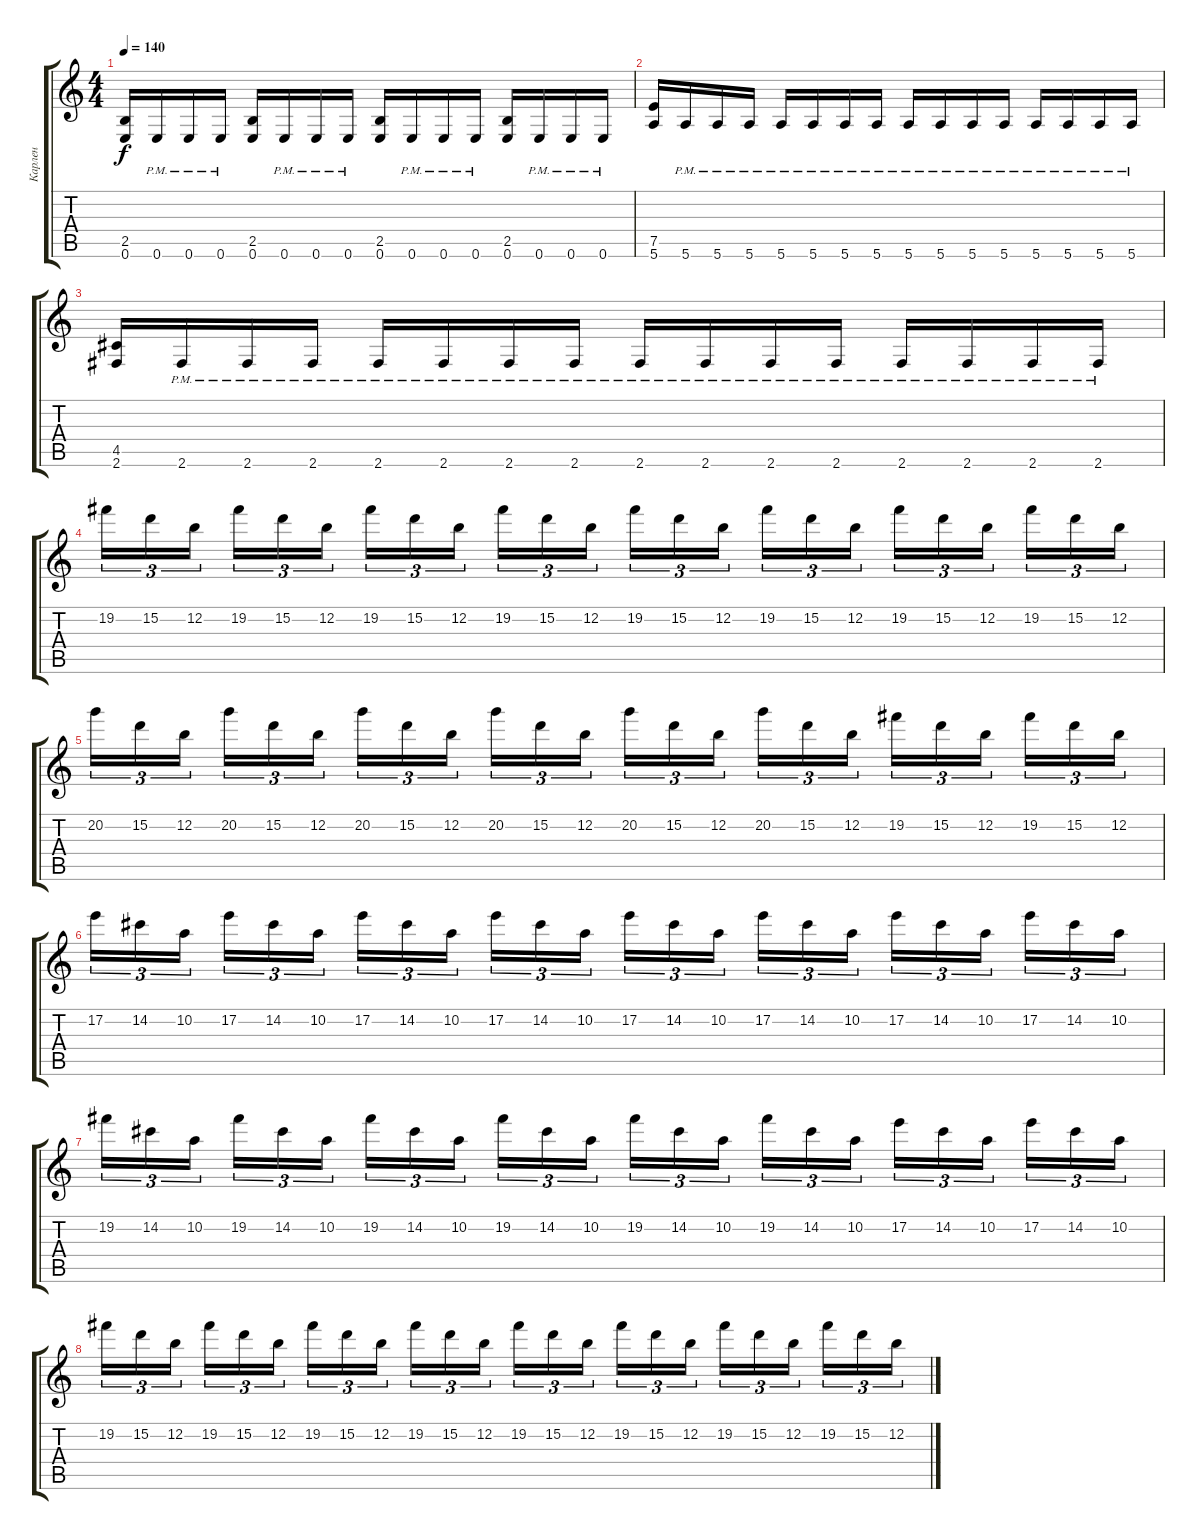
\track ("Карлен" "Карлен") {instrument distortionguitar}
\staff {score tabs}
\tuning (E4 B3 G3 D3 A2 E2) {hide}
\ts (4 4)
\tempo 140
\clef g2
\ks c
(2.5 0.6).16{dy f} 0.6{pm}.16 0.6{pm}.16 0.6{pm}.16 (2.5 0.6).16 0.6{pm}.16 0.6{pm}.16 0.6{pm}.16 (2.5 0.6).16 0.6{pm}.16 0.6{pm}.16 0.6{pm}.16 (2.5 0.6).16 0.6{pm}.16 0.6{pm}.16 0.6{pm}.16 |
(7.5 5.6).16 5.6{pm}.16 5.6{pm}.16 5.6{pm}.16 5.6{pm}.16 5.6{pm}.16 5.6{pm}.16 5.6{pm}.16 5.6{pm}.16 5.6{pm}.16 5.6{pm}.16 5.6{pm}.16 5.6{pm}.16 5.6{pm}.16 5.6{pm}.16 5.6{pm}.16 |
(4.5 2.6).16 2.6{pm}.16 2.6{pm}.16 2.6{pm}.16 2.6{pm}.16 2.6{pm}.16 2.6{pm}.16 2.6{pm}.16 2.6{pm}.16 2.6{pm}.16 2.6{pm}.16 2.6{pm}.16 2.6{pm}.16 2.6{pm}.16 2.6{pm}.16 2.6{pm}.16 |
19.2.16{tu (3 2)} 15.2.16{tu (3 2)} 12.2.16{tu (3 2) beam splitsecondary} 19.2.16{tu (3 2)} 15.2.16{tu (3 2)} 12.2.16{tu (3 2)} 19.2.16{tu (3 2)} 15.2.16{tu (3 2)} 12.2.16{tu (3 2) beam splitsecondary} 19.2.16{tu (3 2)} 15.2.16{tu (3 2)} 12.2.16{tu (3 2)} 19.2.16{tu (3 2)} 15.2.16{tu (3 2)} 12.2.16{tu (3 2) beam splitsecondary} 19.2.16{tu (3 2)} 15.2.16{tu (3 2)} 12.2.16{tu (3 2)} 19.2.16{tu (3 2)} 15.2.16{tu (3 2)} 12.2.16{tu (3 2) beam splitsecondary} 19.2.16{tu (3 2)} 15.2.16{tu (3 2)} 12.2.16{tu (3 2)} |
20.2.16{tu (3 2)} 15.2.16{tu (3 2)} 12.2.16{tu (3 2) beam splitsecondary} 20.2.16{tu (3 2)} 15.2.16{tu (3 2)} 12.2.16{tu (3 2)} 20.2.16{tu (3 2)} 15.2.16{tu (3 2)} 12.2.16{tu (3 2) beam splitsecondary} 20.2.16{tu (3 2)} 15.2.16{tu (3 2)} 12.2.16{tu (3 2)} 20.2.16{tu (3 2)} 15.2.16{tu (3 2)} 12.2.16{tu (3 2) beam splitsecondary} 20.2.16{tu (3 2)} 15.2.16{tu (3 2)} 12.2.16{tu (3 2)} 19.2.16{tu (3 2)} 15.2.16{tu (3 2)} 12.2.16{tu (3 2) beam splitsecondary} 19.2.16{tu (3 2)} 15.2.16{tu (3 2)} 12.2.16{tu (3 2)} |
17.2.16{tu (3 2)} 14.2.16{tu (3 2)} 10.2.16{tu (3 2) beam splitsecondary} 17.2.16{tu (3 2)} 14.2.16{tu (3 2)} 10.2.16{tu (3 2)} 17.2.16{tu (3 2)} 14.2.16{tu (3 2)} 10.2.16{tu (3 2) beam splitsecondary} 17.2.16{tu (3 2)} 14.2.16{tu (3 2)} 10.2.16{tu (3 2)} 17.2.16{tu (3 2)} 14.2.16{tu (3 2)} 10.2.16{tu (3 2) beam splitsecondary} 17.2.16{tu (3 2)} 14.2.16{tu (3 2)} 10.2.16{tu (3 2)} 17.2.16{tu (3 2)} 14.2.16{tu (3 2)} 10.2.16{tu (3 2) beam splitsecondary} 17.2.16{tu (3 2)} 14.2.16{tu (3 2)} 10.2.16{tu (3 2)} |
19.2.16{tu (3 2)} 14.2.16{tu (3 2)} 10.2.16{tu (3 2) beam splitsecondary} 19.2.16{tu (3 2)} 14.2.16{tu (3 2)} 10.2.16{tu (3 2)} 19.2.16{tu (3 2)} 14.2.16{tu (3 2)} 10.2.16{tu (3 2) beam splitsecondary} 19.2.16{tu (3 2)} 14.2.16{tu (3 2)} 10.2.16{tu (3 2)} 19.2.16{tu (3 2)} 14.2.16{tu (3 2)} 10.2.16{tu (3 2) beam splitsecondary} 19.2.16{tu (3 2)} 14.2.16{tu (3 2)} 10.2.16{tu (3 2)} 17.2.16{tu (3 2)} 14.2.16{tu (3 2)} 10.2.16{tu (3 2) beam splitsecondary} 17.2.16{tu (3 2)} 14.2.16{tu (3 2)} 10.2.16{tu (3 2)} |
19.2.16{tu (3 2)} 15.2.16{tu (3 2)} 12.2.16{tu (3 2) beam splitsecondary} 19.2.16{tu (3 2)} 15.2.16{tu (3 2)} 12.2.16{tu (3 2)} 19.2.16{tu (3 2)} 15.2.16{tu (3 2)} 12.2.16{tu (3 2) beam splitsecondary} 19.2.16{tu (3 2)} 15.2.16{tu (3 2)} 12.2.16{tu (3 2)} 19.2.16{tu (3 2)} 15.2.16{tu (3 2)} 12.2.16{tu (3 2) beam splitsecondary} 19.2.16{tu (3 2)} 15.2.16{tu (3 2)} 12.2.16{tu (3 2)} 19.2.16{tu (3 2)} 15.2.16{tu (3 2)} 12.2.16{tu (3 2) beam splitsecondary} 19.2.16{tu (3 2)} 15.2.16{tu (3 2)} 12.2.16{tu (3 2)}
